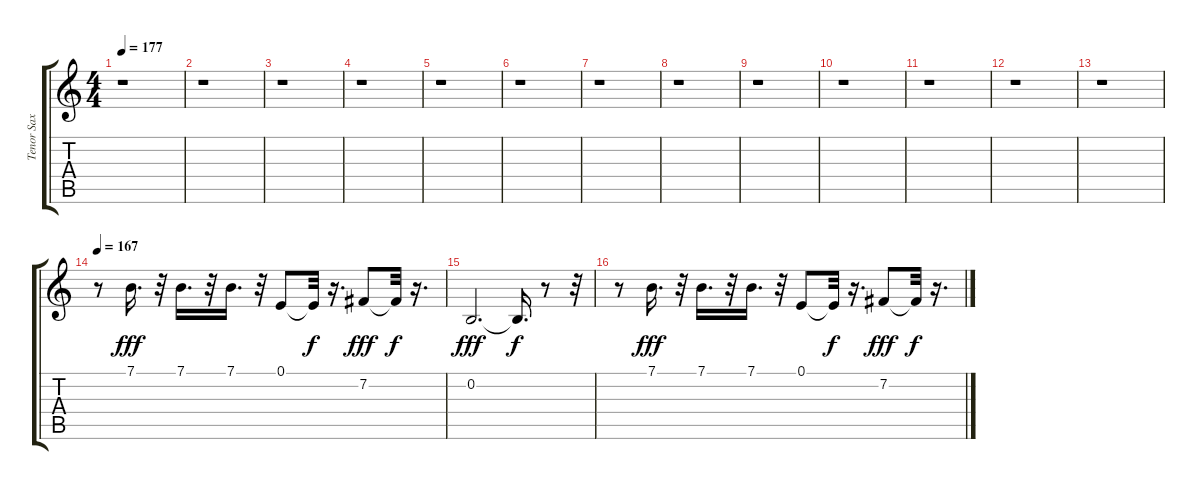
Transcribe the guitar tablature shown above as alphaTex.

\track ("Tenor Sax" "Tenor Sax") {instrument synthbrass2}
\staff {score tabs}
\tuning (E4 B3 G3 D3 A2 E2) {hide}
\ts (4 4)
\tempo 177
\clef g2
\ks c
r.1{dy fff} |
r.1 |
r.1 |
r.1 |
r.1 |
r.1 |
r.1 |
r.1 |
r.1 |
r.1 |
r.1 |
r.1 |
r.1 |
\tempo 167
r.8 7.1.16{d} r.32 7.1.16{d} r.32 7.1.16{d} r.32 0.1.8 0.1{t}.32{dy f} r.16{d} 7.2.8{dy fff} 7.2{t}.32{dy f} r.16{d} |
0.2.2{d dy fff} 0.2{t}.16{d dy f} r.8 r.32 |
r.8 7.1.16{d dy fff} r.32 7.1.16{d} r.32 7.1.16{d} r.32 0.1.8 0.1{t}.32{dy f} r.16{d} 7.2.8{dy fff} 7.2{t}.32{dy f} r.16{d}
